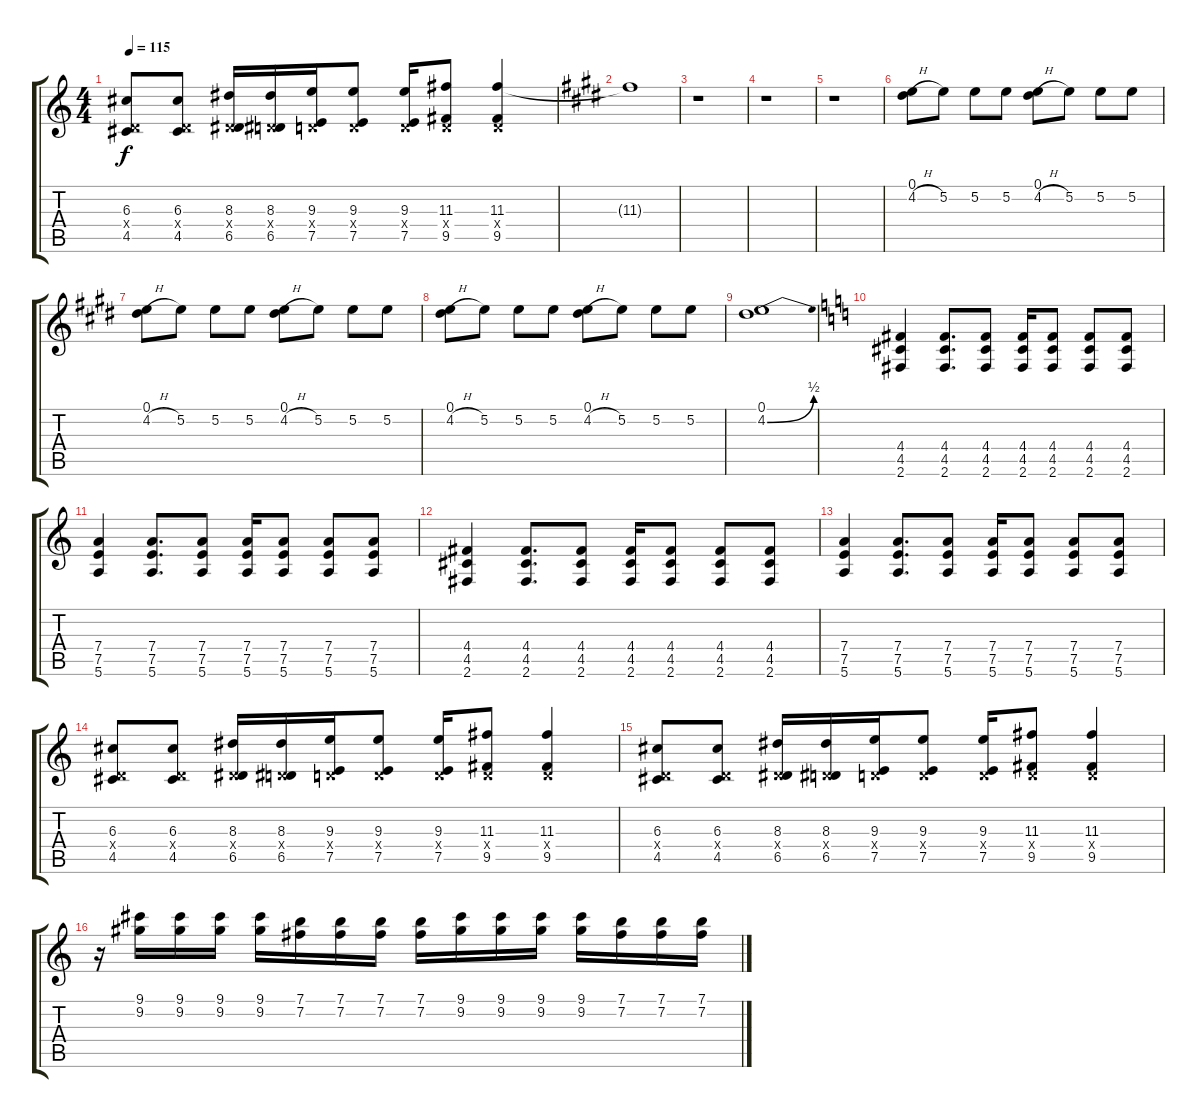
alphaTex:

\track "" {instrument overdrivenguitar}
\staff {score tabs}
\tuning (E4 B3 G3 D3 A2 E2) {hide}
\ts (4 4)
\tempo 115
\clef g2
\ks c
(6.3 0.4{x} 4.5).8{dy f} (6.3 0.4{x} 4.5).8 (8.3 0.4{x} 6.5).16 (8.3 0.4{x} 6.5).16 (9.3 0.4{x} 7.5).16 (9.3 0.4{x} 7.5).8 (9.3 0.4{x} 7.5).16 (11.3 0.4{x} 9.5).8 (11.3 0.4{x} 9.5).4 |
\ks e
11.3{t}.1 |
r.1 |
r.1 |
r.1 |
(0.1 4.2{h}).8{volume 13} 5.2.8 5.2.8 5.2.8 (0.1 4.2{h}).8 5.2.8 5.2.8 5.2.8 |
(0.1 4.2{h}).8 5.2.8 5.2.8 5.2.8 (0.1 4.2{h}).8 5.2.8 5.2.8 5.2.8 |
(0.1 4.2{h}).8 5.2.8 5.2.8 5.2.8 (0.1 4.2{h}).8 5.2.8 5.2.8 5.2.8 |
(0.1 4.2{be (bend 0 0 60 2)}).1 |
\ks c
(4.4 4.5 2.6).4 (4.4 4.5 2.6).8{d} (4.4 4.5 2.6).8 (4.4 4.5 2.6).16 (4.4 4.5 2.6).8 (4.4 4.5 2.6).8 (4.4 4.5 2.6).8 |
(7.4 7.5 5.6).4 (7.4 7.5 5.6).8{d} (7.4 7.5 5.6).8 (7.4 7.5 5.6).16 (7.4 7.5 5.6).8 (7.4 7.5 5.6).8 (7.4 7.5 5.6).8 |
(4.4 4.5 2.6).4 (4.4 4.5 2.6).8{d} (4.4 4.5 2.6).8 (4.4 4.5 2.6).16 (4.4 4.5 2.6).8 (4.4 4.5 2.6).8 (4.4 4.5 2.6).8 |
(7.4 7.5 5.6).4 (7.4 7.5 5.6).8{d} (7.4 7.5 5.6).8 (7.4 7.5 5.6).16 (7.4 7.5 5.6).8 (7.4 7.5 5.6).8 (7.4 7.5 5.6).8 |
(6.3 0.4{x} 4.5).8 (6.3 0.4{x} 4.5).8 (8.3 0.4{x} 6.5).16 (8.3 0.4{x} 6.5).16 (9.3 0.4{x} 7.5).16 (9.3 0.4{x} 7.5).8 (9.3 0.4{x} 7.5).16 (11.3 0.4{x} 9.5).8 (11.3 0.4{x} 9.5).4 |
(6.3 0.4{x} 4.5).8 (6.3 0.4{x} 4.5).8 (8.3 0.4{x} 6.5).16 (8.3 0.4{x} 6.5).16 (9.3 0.4{x} 7.5).16 (9.3 0.4{x} 7.5).8 (9.3 0.4{x} 7.5).16 (11.3 0.4{x} 9.5).8 (11.3 0.4{x} 9.5).4 |
r.16 (9.1 9.2).16 (9.1 9.2).16 (9.1 9.2).16 (9.1 9.2).16 (7.1 7.2).16 (7.1 7.2).16 (7.1 7.2).16 (7.1 7.2).16 (9.1 9.2).16 (9.1 9.2).16 (9.1 9.2).16 (9.1 9.2).16 (7.1 7.2).16 (7.1 7.2).16 (7.1 7.2).16
